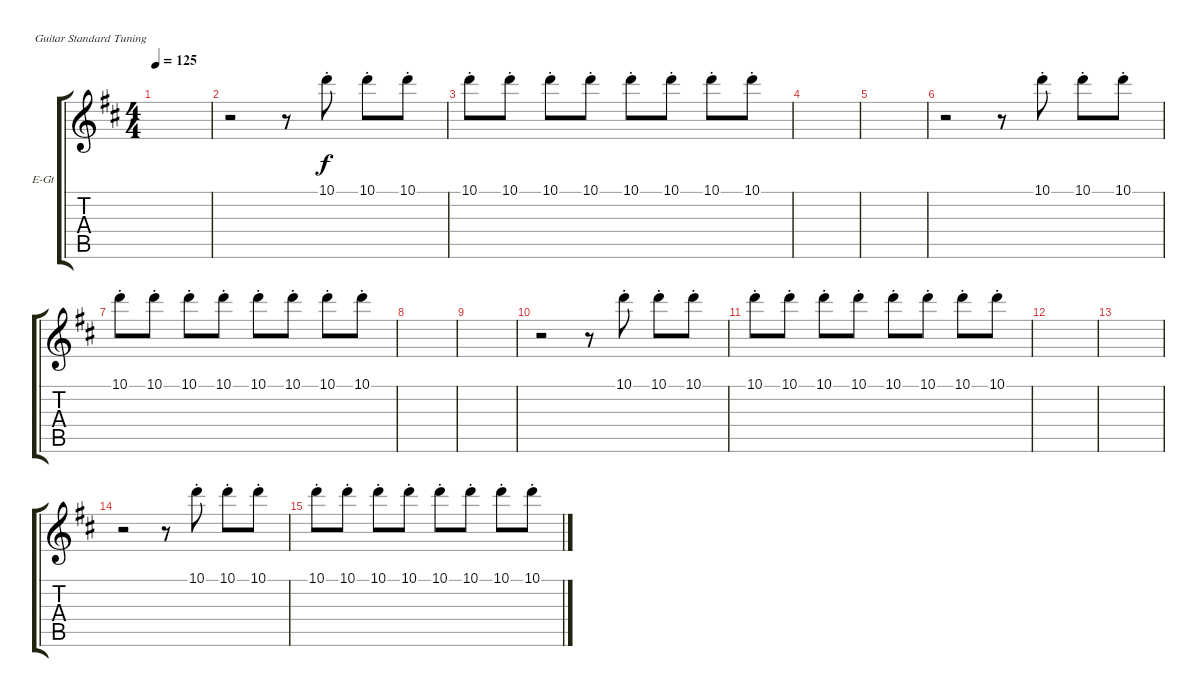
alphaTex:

\defaultSystemsLayout 4
\bracketExtendMode groupsimilarinstruments
\firstSystemTrackNameOrientation horizontal
\otherSystemsTrackNameOrientation horizontal
\track ("Electric Guitar" "E-Gt") {instrument overdrivenguitar}
\staff {score tabs}
\tuning (E4 B3 G3 D3 A2 E2)
\ts (4 4)
\tempo 125
\clef g2
\scale
0.333333
\ks bminor
|
\scale
0.333333 r.2 r.8 10.1{st}.8 10.1{st}.8 10.1{st}.8 |
\scale
0.333333 10.1{st}.8 10.1{st}.8 10.1{st}.8 10.1{st}.8 10.1{st}.8 10.1{st}.8 10.1{st}.8 10.1{st}.8 |
\scale
0.333333 |
\scale
0.333333 |
\scale
0.333333 r.2 r.8 10.1{st}.8 10.1{st}.8 10.1{st}.8 |
\scale
0.333333 10.1{st}.8 10.1{st}.8 10.1{st}.8 10.1{st}.8 10.1{st}.8 10.1{st}.8 10.1{st}.8 10.1{st}.8 |
\scale
0.333333 |
\scale
0.333333 |
\scale
0.333333 r.2 r.8 10.1{st}.8 10.1{st}.8 10.1{st}.8 |
\scale
0.333333 10.1{st}.8 10.1{st}.8 10.1{st}.8 10.1{st}.8 10.1{st}.8 10.1{st}.8 10.1{st}.8 10.1{st}.8 |
\scale
0.333333 |
\scale
0.333333 |
\scale
0.333333 r.2 r.8 10.1{st}.8 10.1{st}.8 10.1{st}.8 |
\scale
0.333333 10.1{st}.8 10.1{st}.8 10.1{st}.8 10.1{st}.8 10.1{st}.8 10.1{st}.8 10.1{st}.8 10.1{st}.8 |
\scale
0.333333
